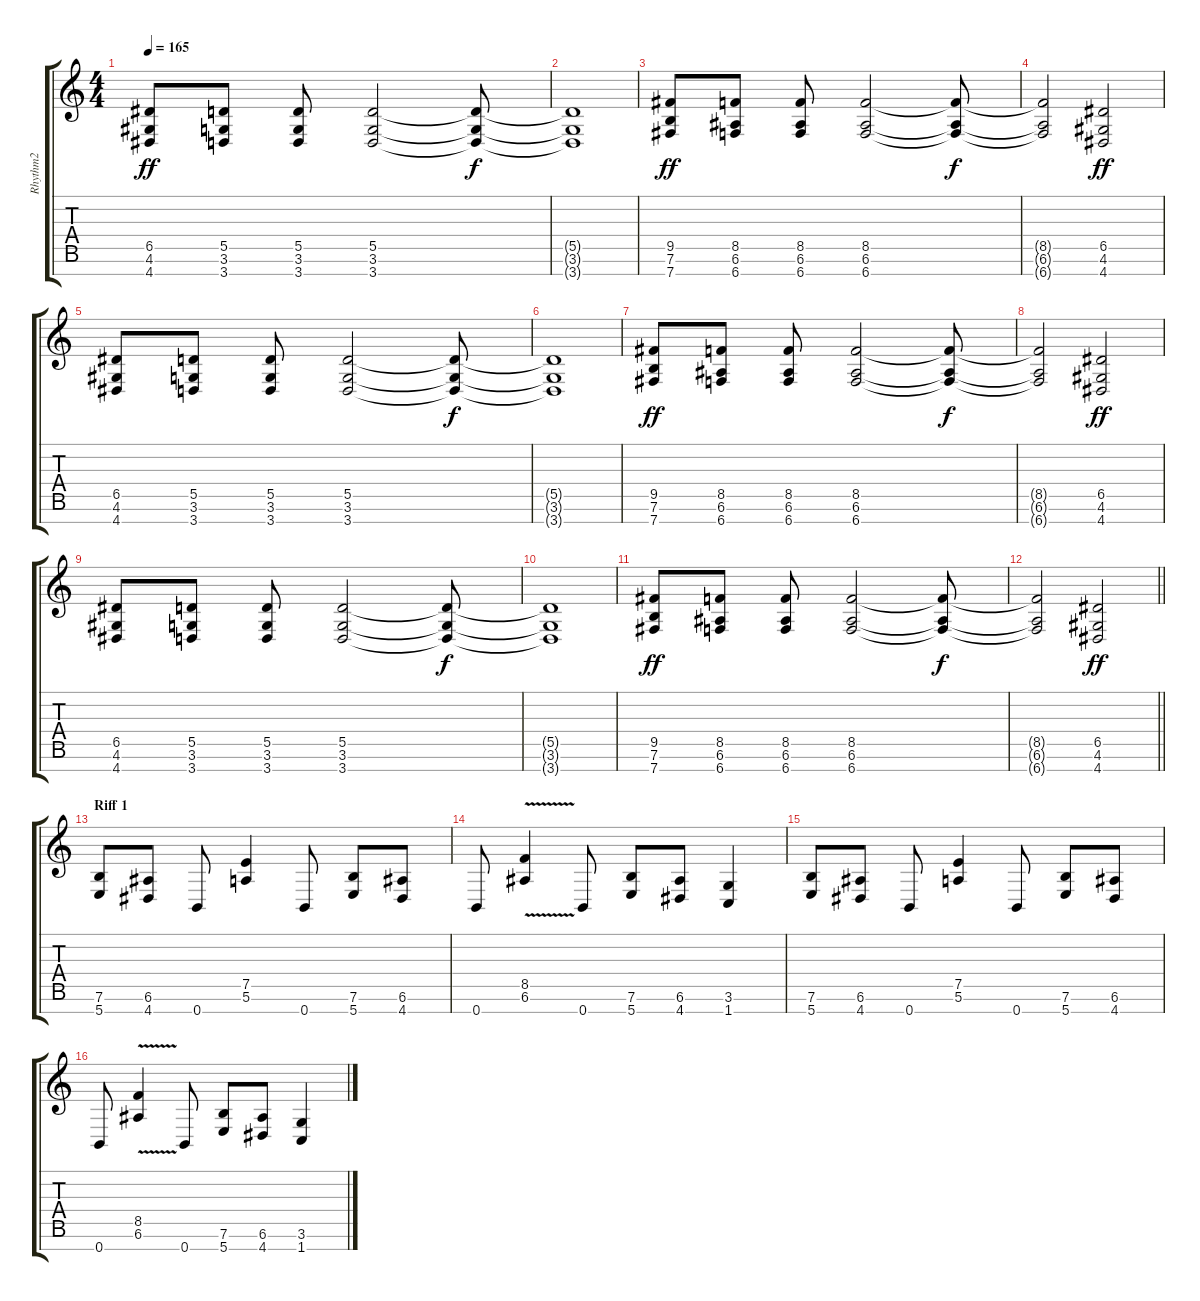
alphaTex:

\track ("Rhythm2" "Rhythm2") {instrument overdrivenguitar}
\staff {score tabs}
\tuning (E4 B3 G3 D3 A2 E2 B1) {hide}
\ts (4 4)
\tempo 165
\clef g2
\ks c
(6.5 4.6 4.7).8{dy ff} (5.5 3.6 3.7).8 (5.5 3.6 3.7).8 (5.5 3.6 3.7).2 (5.5{t} 3.6{t} 3.7{t}).8{dy f} |
(5.5{t} 3.6{t} 3.7{t}).1 |
(9.5 7.6 7.7).8{dy ff} (8.5 6.6 6.7).8 (8.5 6.6 6.7).8 (8.5 6.6 6.7).2 (8.5{t} 6.6{t} 6.7{t}).8{dy f} |
(8.5{t} 6.6{t} 6.7{t}).2 (6.5 4.6 4.7).2{dy ff} |
(6.5 4.6 4.7).8 (5.5 3.6 3.7).8 (5.5 3.6 3.7).8 (5.5 3.6 3.7).2 (5.5{t} 3.6{t} 3.7{t}).8{dy f} |
(5.5{t} 3.6{t} 3.7{t}).1 |
(9.5 7.6 7.7).8{dy ff} (8.5 6.6 6.7).8 (8.5 6.6 6.7).8 (8.5 6.6 6.7).2 (8.5{t} 6.6{t} 6.7{t}).8{dy f} |
(8.5{t} 6.6{t} 6.7{t}).2 (6.5 4.6 4.7).2{dy ff} |
(6.5 4.6 4.7).8 (5.5 3.6 3.7).8 (5.5 3.6 3.7).8 (5.5 3.6 3.7).2 (5.5{t} 3.6{t} 3.7{t}).8{dy f} |
(5.5{t} 3.6{t} 3.7{t}).1 |
(9.5 7.6 7.7).8{dy ff} (8.5 6.6 6.7).8 (8.5 6.6 6.7).8 (8.5 6.6 6.7).2 (8.5{t} 6.6{t} 6.7{t}).8{dy f} |
\barLineRight lightlight
(8.5{t} 6.6{t} 6.7{t}).2 (6.5 4.6 4.7).2{dy ff} |
\section ("" "Riff 1")
(7.6 5.7).8 (6.6 4.7).8 0.7.8 (7.5 5.6).4 0.7.8 (7.6 5.7).8 (6.6 4.7).8 |
0.7.8 (8.5{v} 6.6{v}).4 0.7.8 (7.6 5.7).8 (6.6 4.7).8 (3.6 1.7).4 |
(7.6 5.7).8 (6.6 4.7).8 0.7.8 (7.5 5.6).4 0.7.8 (7.6 5.7).8 (6.6 4.7).8 |
0.7.8 (8.5{v} 6.6{v}).4 0.7.8 (7.6 5.7).8 (6.6 4.7).8 (3.6 1.7).4
